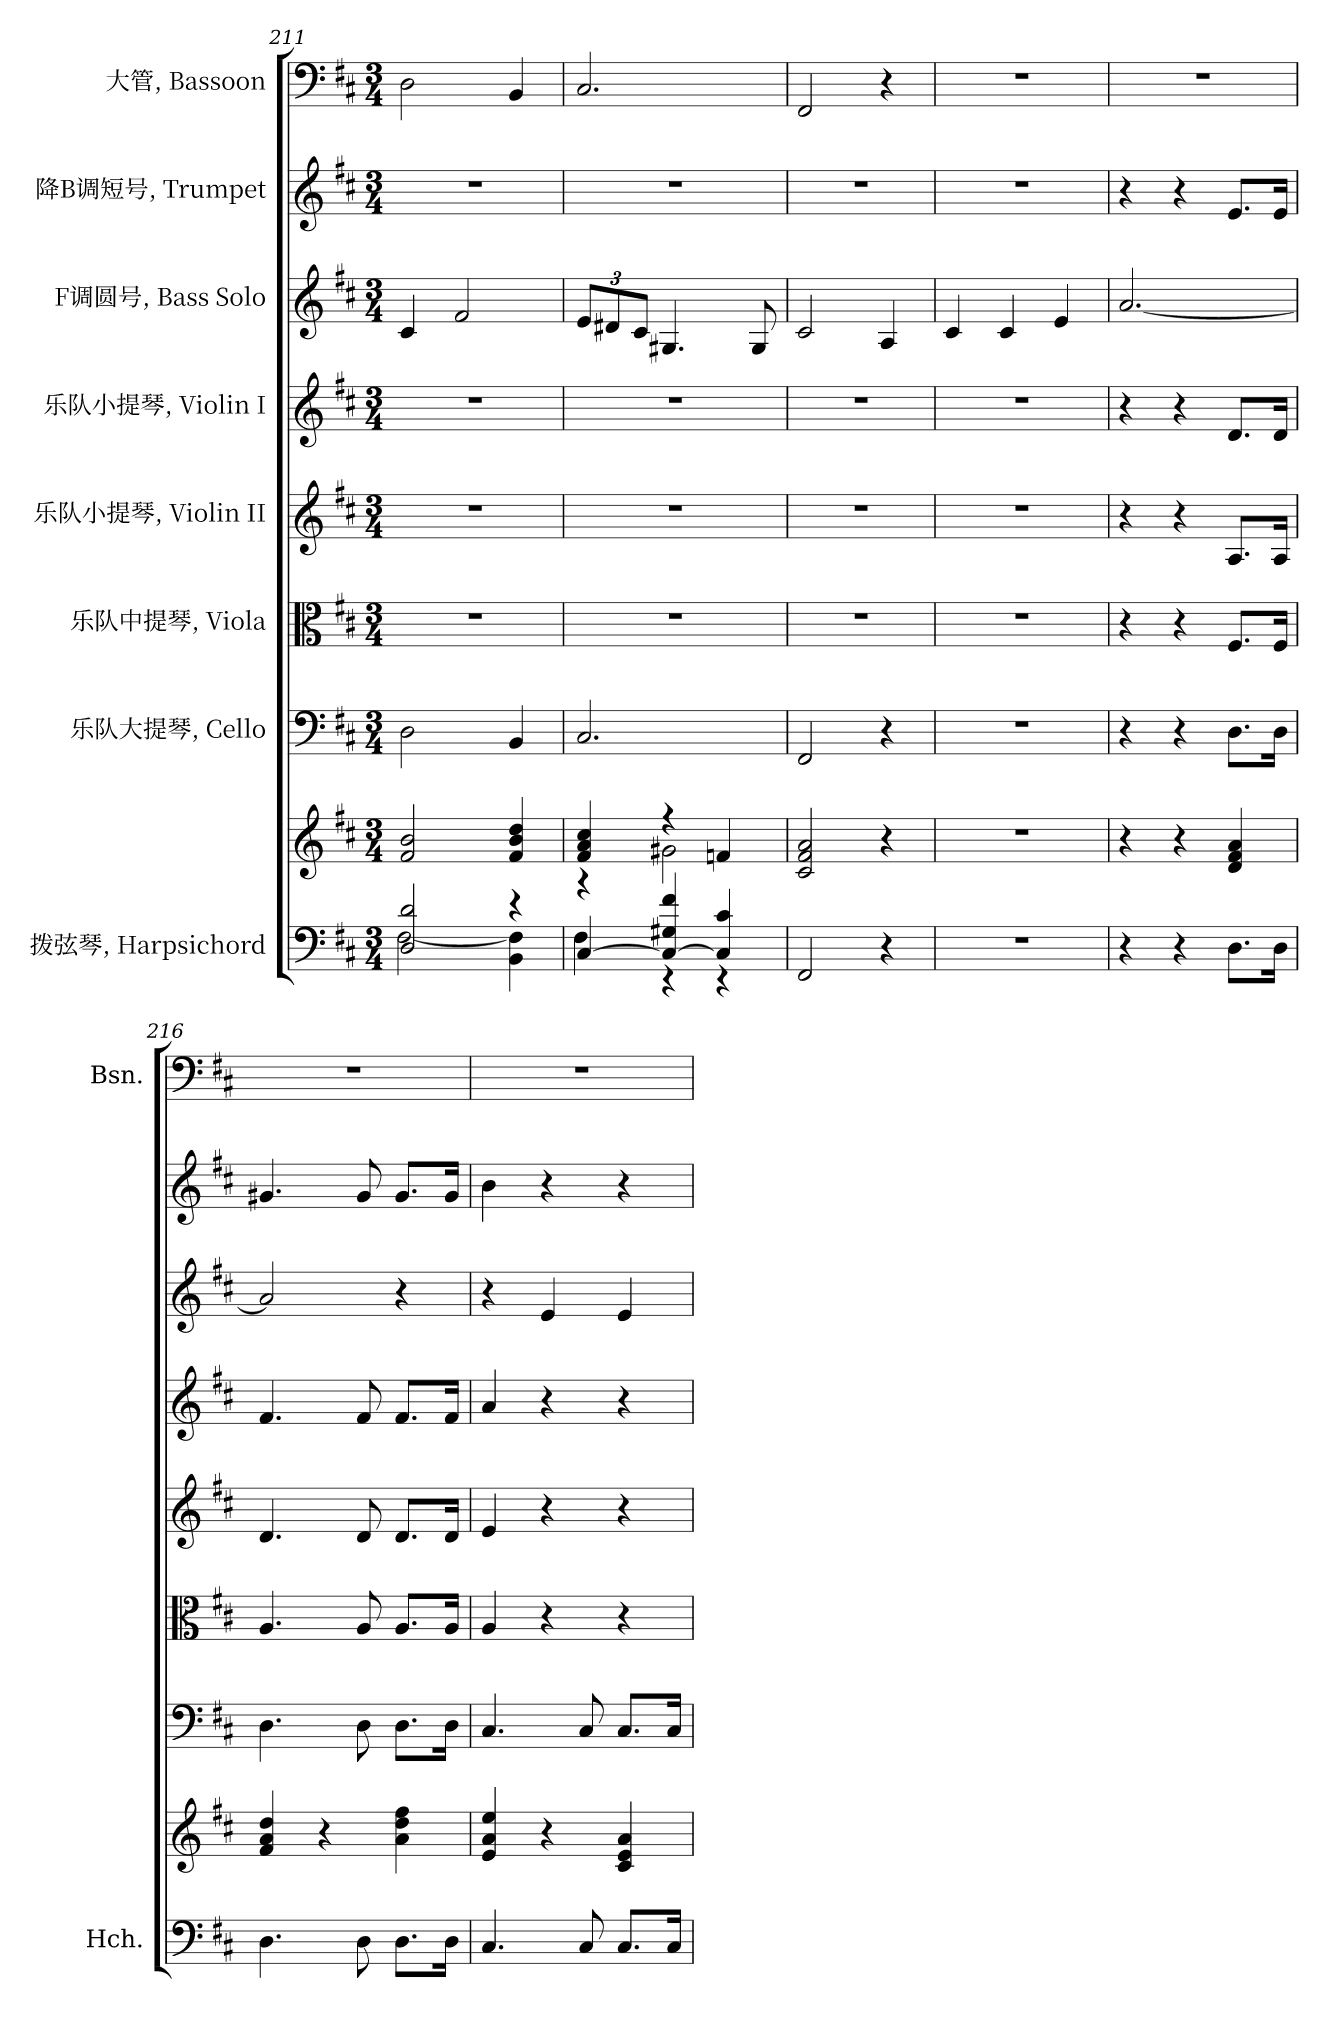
**kern	**kern	**kern	**kern	**kern	**kern	**kern	**kern	**kern
*part8	*part8	*part7	*part6	*part5	*part4	*part3	*part2	*part1
*staff9	*staff8	*staff7	*staff6	*staff5	*staff4	*staff3	*staff2	*staff1
*I"拨弦琴, Harpsichord	*	*I"乐队大提琴, Cello	*I"乐队中提琴, Viola	*I"乐队小提琴, Violin II	*I"乐队小提琴, Violin I	*I"F调圆号, Bass Solo	*I"降B调短号, Trumpet	*I"大管, Bassoon
*I'Hch.	*	*	*	*	*	*	*	*I'Bsn.
*clefF4	*clefG2	*clefF4	*clefC3	*clefG2	*clefG2	*clefG2	*clefG2	*clefF4
*	*	*	*	*	*	*ITrd4c7	*ITrd1c2	*
*k[f#c#]	*k[f#c#]	*k[f#c#]	*k[f#c#]	*k[f#c#]	*k[f#c#]	*k[f#]	*k[]	*k[f#c#]
*M3/4	*M3/4	*M3/4	*M3/4	*M3/4	*M3/4	*M3/4	*M3/4	*M3/4
*MM55	*MM55	*MM55	*MM55	*MM55	*MM55	*MM55	*MM55	*MM55
=211	=211	=211	=211	=211	=211	=211	=211	=211
*^	*	*	*	*	*	*	*	*
2D/ 2d/	[2F#\	2f#/ 2b/	2D\	2.r	2.r	2.r	4F#/	2.r	2D\
.	.	.	.	.	.	.	2B/	.	.
4r	4BB\ 4F#\]	4f#/ 4b/ 4dd/	4BB/	.	.	.	.	.	4BB/
=212	=212	=212	=212	=212	=212	=212	=212	=212	=212
*	*	*^	*	*	*	*	*	*	*
*	*	*	*	*	*	*	*	*Xbrackettup	*	*
[4C#/	4F#\	4f#/ 4a/ 4cc#/	4r	2.C#/	2.r	2.r	2.r	12A/L	2.r	2.C#/
.	.	.	.	.	.	.	.	12G#X/	.	.
.	.	.	.	.	.	.	.	12F#/J	.	.
4C#/_ 4G#X/ 4f#/	4r	4r	2g#X\	.	.	.	.	4.C#X/	.	.
4C#/] 4c#/	4r	4fn/	.	.	.	.	.	.	.	.
.	.	.	.	.	.	.	.	8C#/	.	.
*v	*v	*	*	*	*	*	*	*	*	*
*	*v	*v	*	*	*	*	*	*	*
=213	=213	=213	=213	=213	=213	=213	=213	=213
2FF#/	2c#/ 2f#/ 2a/	2FF#/	2.r	2.r	2.r	2F#/	2.r	2FF#/
4r	4r	4r	.	.	.	4D/	.	4r
!!LO:PB:g=z
=214	=214	=214	=214	=214	=214	=214	=214	=214
*	*	*	*	*	*	*	*	*MM110
2.r	2.r	2.r	2.r	2.r	2.r	4F#/	2.r	2.r
.	.	.	.	.	.	4F#/	.	.
.	.	.	.	.	.	4A/	.	.
=215	=215	=215	=215	=215	=215	=215	=215	=215
4r	4r	4r	4r	4r	4r	[2.d/	4r	2.r
4r	4r	4r	4r	4r	4r	.	4r	.
8.D\L	4d/ 4f#/ 4a/	8.D\L	8.F#/L	8.A/L	8.d/L	.	8.d/L	.
16D\Jk	.	16D\Jk	16F#/Jk	16A/Jk	16d/Jk	.	16d/Jk	.
=216	=216	=216	=216	=216	=216	=216	=216	=216
4.D\	4f#/ 4a/ 4dd/	4.D\	4.A/	4.d/	4.f#/	2d/]	4.f#X/	2.r
.	4r	.	.	.	.	.	.	.
8D\	.	8D\	8A/	8d/	8f#/	.	8f#/	.
8.D\L	4a\ 4dd\ 4ff#\	8.D\L	8.A/L	8.d/L	8.f#/L	4r	8.f#/L	.
16D\Jk	.	16D\Jk	16A/Jk	16d/Jk	16f#/Jk	.	16f#/Jk	.
=217	=217	=217	=217	=217	=217	=217	=217	=217
4.C#/	4e/ 4a/ 4ee/	4.C#/	4A/	4e/	4a/	4r	4a\	2.r
.	4r	.	4r	4r	4r	4A/	4r	.
8C#/	.	8C#/	.	.	.	.	.	.
8.C#/L	4c#/ 4e/ 4a/	8.C#/L	4r	4r	4r	4A/	4r	.
16C#/Jk	.	16C#/Jk	.	.	.	.	.	.
=	=	=	=	=	=	=	=	=
*-	*-	*-	*-	*-	*-	*-	*-	*-
